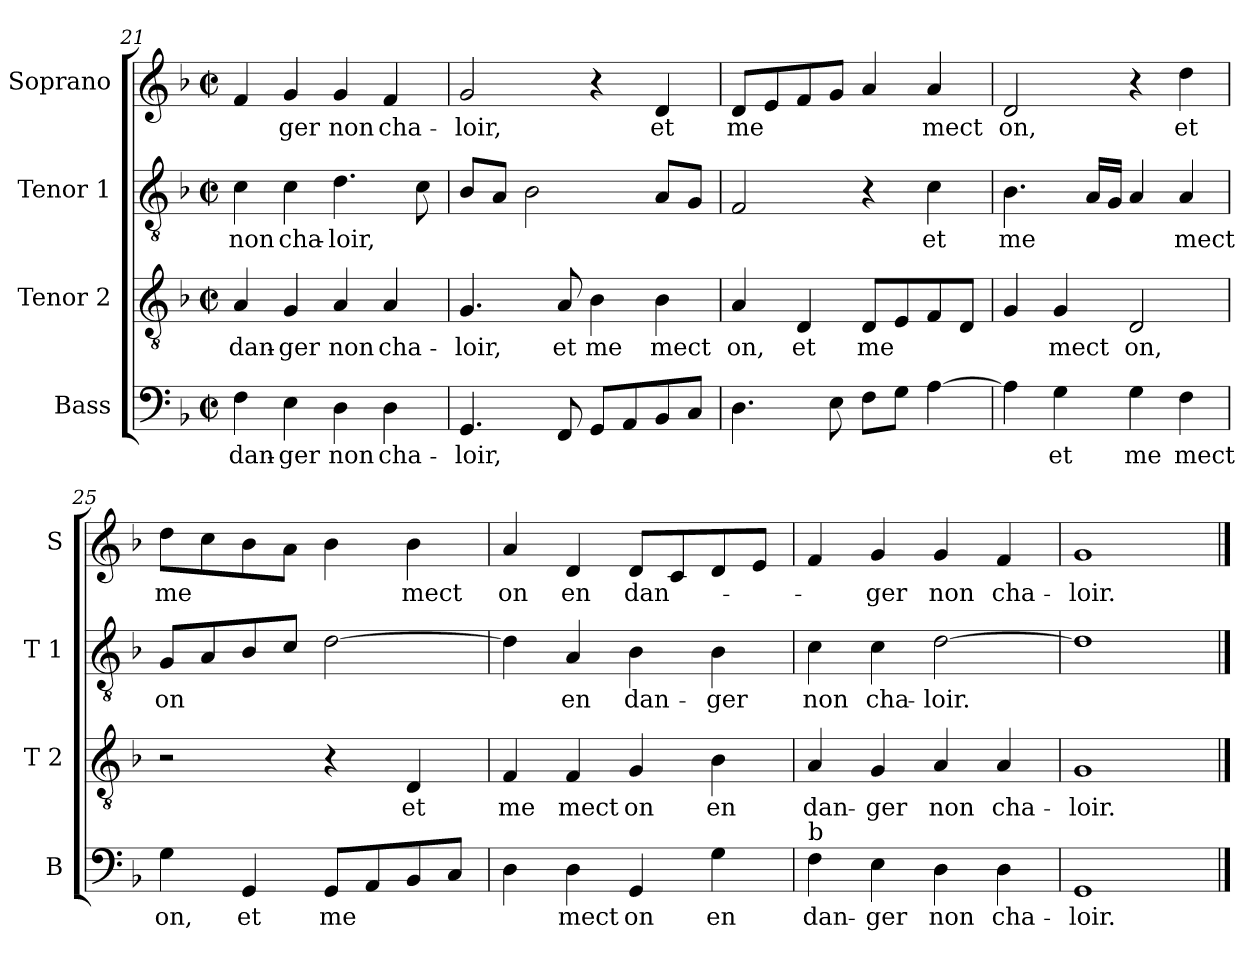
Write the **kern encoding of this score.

**kern	**text	**kern	**text	**kern	**text	**kern	**text
*part4	*part4	*part3	*part3	*part2	*part2	*part1	*part1
*staff4	*staff4	*staff3	*staff3	*staff2	*staff2	*staff1	*staff1
*I"Bass	*	*I"Tenor 2	*	*I"Tenor 1	*	*I"Soprano	*
*I'B	*	*I'T 2	*	*I'T 1	*	*I'S	*
*clefF4	*	*clefGv2	*	*clefGv2	*	*clefG2	*
*k[b-]	*	*k[b-]	*	*k[b-]	*	*k[b-]	*
*F:	*	*F:	*	*F:	*	*F:	*
*M2/2	*	*M2/2	*	*M2/2	*	*M2/2	*
*met(c|)	*	*met(c|)	*	*met(c|)	*	*met(c|)	*
=21	=21	=21	=21	=21	=21	=21	=21
!	!LO:LY:b	!	!LO:LY:b	!	!LO:LY:b	!	!
4F\	dan-	4A/	dan-	4c\	non	4f/	.
!	!LO:LY:b	!	!LO:LY:b	!	!LO:LY:b	!	!LO:LY:b
4E\	-ger	4G/	-ger	4c\	cha-	4g/	-ger
!	!LO:LY:b	!	!LO:LY:b	!	!LO:LY:b	!	!LO:LY:b
4D\	non	4A/	non	4.d\	-loir,	4g/	non
!	!LO:LY:b	!	!LO:LY:b	!	!	!	!LO:LY:b
4D\	cha-	4A/	cha-	.	.	4f/	cha-
.	.	.	.	8c\	.	.	.
=22	=22	=22	=22	=22	=22	=22	=22
!	!LO:LY:b	!	!LO:LY:b	!	!	!	!LO:LY:b
4.GG/	-loir,	4.G/	-loir,	8B-/L	.	2g/	-loir,
.	.	.	.	8A/J	.	.	.
.	.	.	.	2B-\	.	.	.
!	!	!	!LO:LY:b	!	!	!	!
8FF/	.	8A/	et	.	.	.	.
!	!	!	!LO:LY:b	!	!	!	!
8GG/L	.	4B-\	me	.	.	4r	.
8AA/	.	.	.	.	.	.	.
!	!	!	!LO:LY:b	!	!	!	!LO:LY:b
8BB-/	.	4B-\	mect	8A/L	.	4d/	et
8C/J	.	.	.	8G/J	.	.	.
=23	=23	=23	=23	=23	=23	=23	=23
!	!	!	!LO:LY:b	!	!	!	!LO:LY:b
4.D\	.	4A/	on,	2F/	.	8d/L	me
.	.	.	.	.	.	8e/	.
!	!	!	!LO:LY:b	!	!	!	!
.	.	4D/	et	.	.	8f/	.
8E\	.	.	.	.	.	8g/J	.
!	!	!	!LO:LY:b	!	!	!	!
8F\L	.	8D/L	me	4r	.	4a/	.
8G\J	.	8E/	.	.	.	.	.
!	!	!	!	!	!LO:LY:b	!	!LO:LY:b
[4A\	.	8F/	.	4c\	et	4a/	mect
.	.	8D/J	.	.	.	.	.
!!LO:PB:g=z
=24	=24	=24	=24	=24	=24	=24	=24
!	!	!	!	!	!LO:LY:b	!	!LO:LY:b
4A\]	.	4G/	.	4.B-\	me	2d/	on,
!	!LO:LY:b	!	!LO:LY:b	!	!	!	!
4G\	et	4G/	mect	.	.	.	.
.	.	.	.	16A/LL	.	.	.
.	.	.	.	16G/JJ	.	.	.
!	!LO:LY:b	!	!LO:LY:b	!	!	!	!
4G\	me	2D/	on,	4A/	.	4r	.
!	!LO:LY:b	!	!	!	!LO:LY:b	!	!LO:LY:b
4F\	mect	.	.	4A/	mect	4dd\	et
=25	=25	=25	=25	=25	=25	=25	=25
!	!LO:LY:b	!	!	!	!LO:LY:b	!	!LO:LY:b
4G\	on,	2r	.	8G/L	on	8dd\L	me
.	.	.	.	8A/	.	8cc\	.
!	!LO:LY:b	!	!	!	!	!	!
4GG/	et	.	.	8B-/	.	8b-\	.
.	.	.	.	8c/J	.	8a\J	.
!	!LO:LY:b	!	!	!	!	!	!
8GG/L	me	4r	.	[2d\	.	4b-\	.
8AA/	.	.	.	.	.	.	.
!	!	!	!LO:LY:b	!	!	!	!LO:LY:b
8BB-/	.	4D/	et	.	.	4b-\	mect
8C/J	.	.	.	.	.	.	.
=26	=26	=26	=26	=26	=26	=26	=26
!	!	!	!LO:LY:b	!	!	!	!LO:LY:b
4D\	.	4F/	me	4d\]	.	4a/	on
!	!LO:LY:b	!	!LO:LY:b	!	!LO:LY:b	!	!LO:LY:b
4D\	mect	4F/	mect	4A/	en	4d/	en
!	!LO:LY:b	!	!LO:LY:b	!	!LO:LY:b	!	!LO:LY:b
4GG/	on	4G/	on	4B-\	dan-	8d/L	dan-
.	.	.	.	.	.	8c/	.
!	!LO:LY:b	!	!LO:LY:b	!	!LO:LY:b	!	!
4G\	en	4B-\	en	4B-\	-ger	8d/	.
.	.	.	.	.	.	8e/J	.
=27	=27	=27	=27	=27	=27	=27	=27
!LO:TX:a:t=b	!	!	!	!	!	!	!
!	!LO:LY:b	!	!LO:LY:b	!	!LO:LY:b	!	!
4F\	dan-	4A/	dan-	4c\	non	4f/	.
!	!LO:LY:b	!	!LO:LY:b	!	!LO:LY:b	!	!LO:LY:b
4E\	-ger	4G/	-ger	4c\	cha-	4g/	-ger
!	!LO:LY:b	!	!LO:LY:b	!	!LO:LY:b	!	!LO:LY:b
4D\	non	4A/	non	[2d\	-loir.	4g/	non
!	!LO:LY:b	!	!LO:LY:b	!	!	!	!LO:LY:b
4D\	cha-	4A/	cha-	.	.	4f/	cha-
=28	=28	=28	=28	=28	=28	=28	=28
!	!LO:LY:b	!	!LO:LY:b	!	!	!	!LO:LY:b
1GG	-loir.	1G	-loir.	1d]	.	1g	-loir.
==	==	==	==	==	==	==	==
*-	*-	*-	*-	*-	*-	*-	*-
